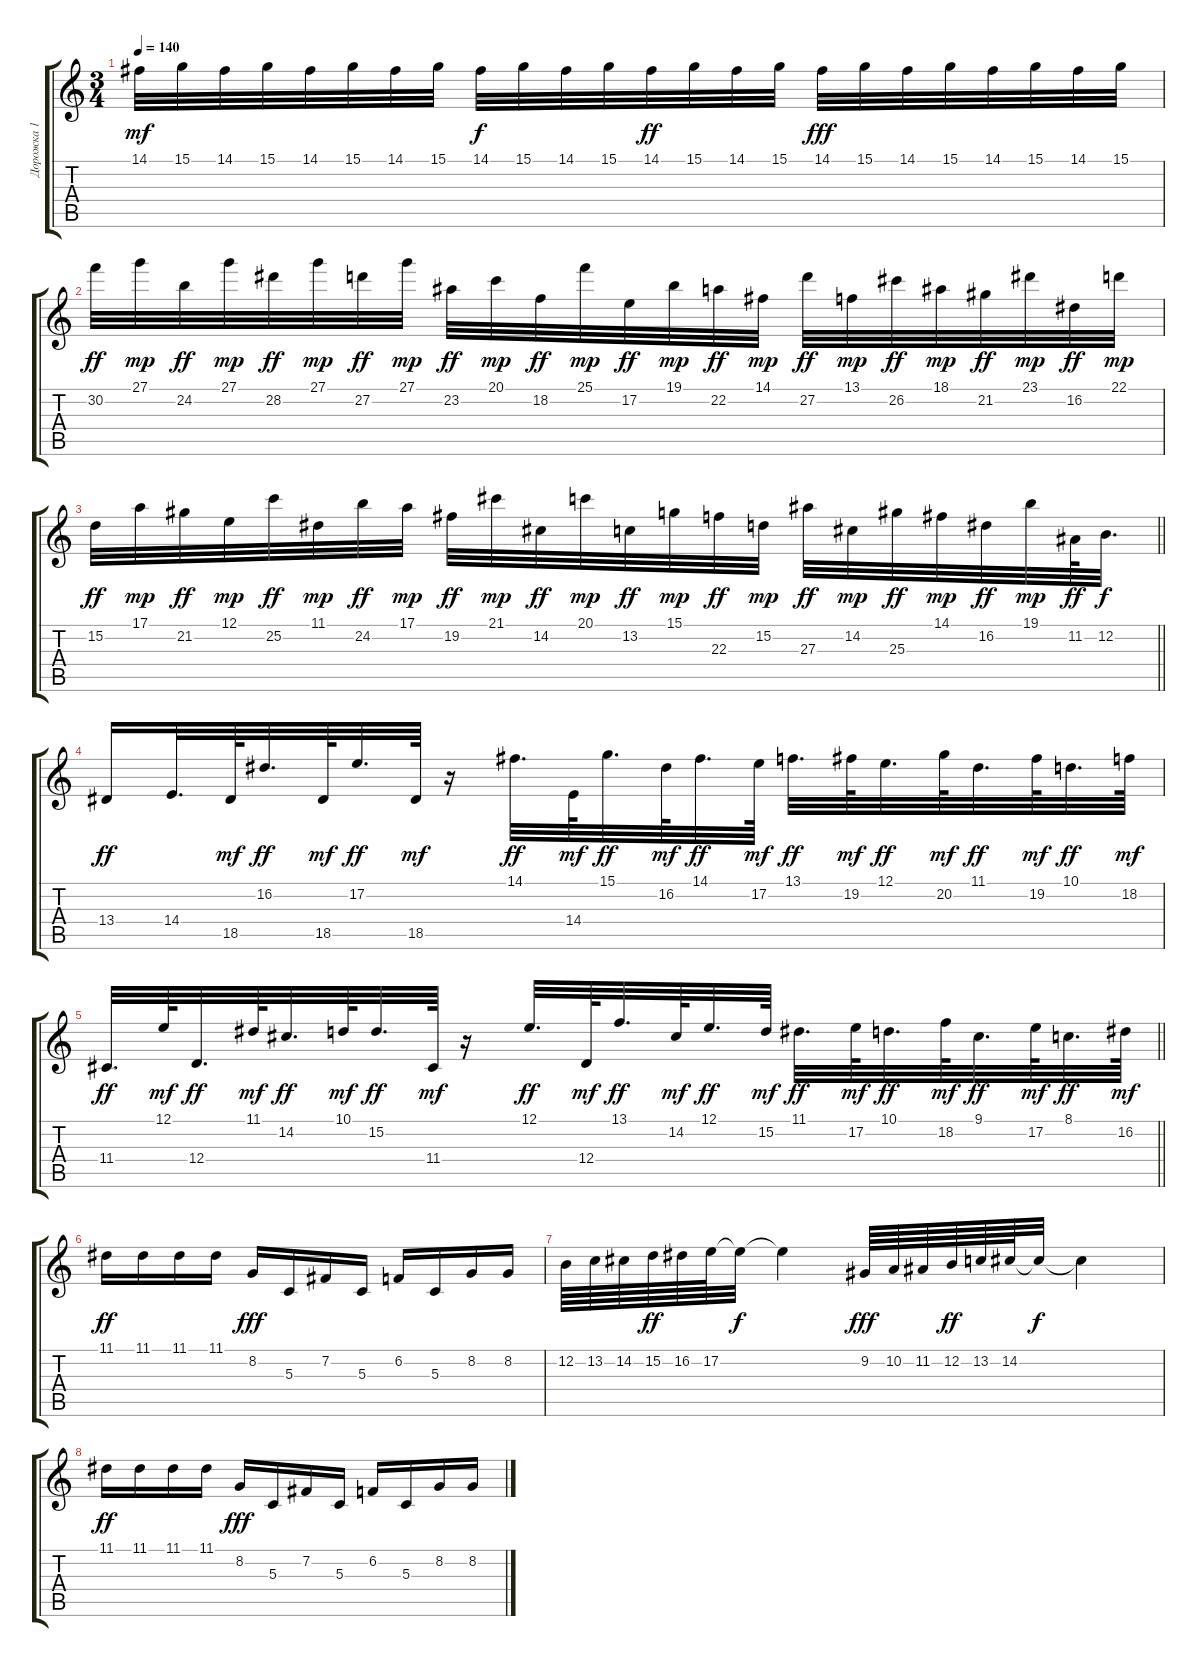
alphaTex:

\track ("Дорожка 1" "Дорожка 1") {instrument lead1square}
\staff {score tabs}
\tuning (E4 B3 G3 D3 A2 E2) {hide}
\ts (3 4)
\tempo 140
\clef g2
\ks c
14.1.32{dy mf} 15.1.32 14.1.32 15.1.32 14.1.32 15.1.32 14.1.32 15.1.32 14.1.32{dy f} 15.1.32 14.1.32 15.1.32 14.1.32{dy ff} 15.1.32 14.1.32 15.1.32 14.1.32{dy fff} 15.1.32 14.1.32 15.1.32 14.1.32 15.1.32 14.1.32 15.1.32 |
30.2.32{dy ff} 27.1.32{dy mp} 24.2.32{dy ff} 27.1.32{dy mp} 28.2.32{dy ff} 27.1.32{dy mp} 27.2.32{dy ff} 27.1.32{dy mp} 23.2.32{dy ff} 20.1.32{dy mp} 18.2.32{dy ff} 25.1.32{dy mp} 17.2.32{dy ff} 19.1.32{dy mp} 22.2.32{dy ff} 14.1.32{dy mp} 27.2.32{dy ff} 13.1.32{dy mp} 26.2.32{dy ff} 18.1.32{dy mp} 21.2.32{dy ff} 23.1.32{dy mp} 16.2.32{dy ff} 22.1.32{dy mp} |
\barLineRight lightlight
15.2.32{dy ff} 17.1.32{dy mp} 21.2.32{dy ff} 12.1.32{dy mp} 25.2.32{dy ff} 11.1.32{dy mp} 24.2.32{dy ff} 17.1.32{dy mp} 19.2.32{dy ff} 21.1.32{dy mp} 14.2.32{dy ff} 20.1.32{dy mp} 13.2.32{dy ff} 15.1.32{dy mp} 22.3.32{dy ff} 15.2.32{dy mp} 27.3.32{dy ff} 14.2.32{dy mp} 25.3.32{dy ff} 14.1.32{dy mp} 16.2.32{dy ff} 19.1.32{dy mp} 11.2.64{dy ff} 12.2.32{d dy f} |
13.4.16{dy ff} 14.4.32{d} 18.5.64{dy mf} 16.2.32{d dy ff} 18.5.64{dy mf} 17.2.32{d dy ff} 18.5.64{dy mf} r.16 14.1.32{d dy ff} 14.4.64{dy mf} 15.1.32{d dy ff} 16.2.64{dy mf} 14.1.32{d dy ff} 17.2.64{dy mf} 13.1.32{d dy ff} 19.2.64{dy mf} 12.1.32{d dy ff} 20.2.64{dy mf} 11.1.32{d dy ff} 19.2.64{dy mf} 10.1.32{d dy ff} 18.2.64{dy mf} |
\barLineRight lightlight
11.4.32{d dy ff} 12.1.64{dy mf} 12.4.32{d dy ff} 11.1.64{dy mf} 14.2.32{d dy ff} 10.1.64{dy mf} 15.2.32{d dy ff} 11.4.64{dy mf} r.16 12.1.32{d dy ff} 12.4.64{dy mf} 13.1.32{d dy ff} 14.2.64{dy mf} 12.1.32{d dy ff} 15.2.64{dy mf} 11.1.32{d dy ff} 17.2.64{dy mf} 10.1.32{d dy ff} 18.2.64{dy mf} 9.1.32{d dy ff} 17.2.64{dy mf} 8.1.32{d dy ff} 16.2.64{dy mf} |
11.1.16{dy ff} 11.1.16 11.1.16 11.1.16 8.2.16{dy fff} 5.3.16 7.2.16 5.3.16 6.2.16 5.3.16 8.2.16 8.2.16 |
12.2.64 13.2.64 14.2.64 15.2.64{dy ff} 16.2.64 17.2.64 17.2{t}.32{dy f} 17.2{t}.4 9.2.64{dy fff} 10.2.64 11.2.64 12.2.64{dy ff} 13.2.64 14.2.64 14.2{t}.32{dy f} 14.2{t}.4 |
11.1.16{dy ff} 11.1.16 11.1.16 11.1.16 8.2.16{dy fff} 5.3.16 7.2.16 5.3.16 6.2.16 5.3.16 8.2.16 8.2.16
